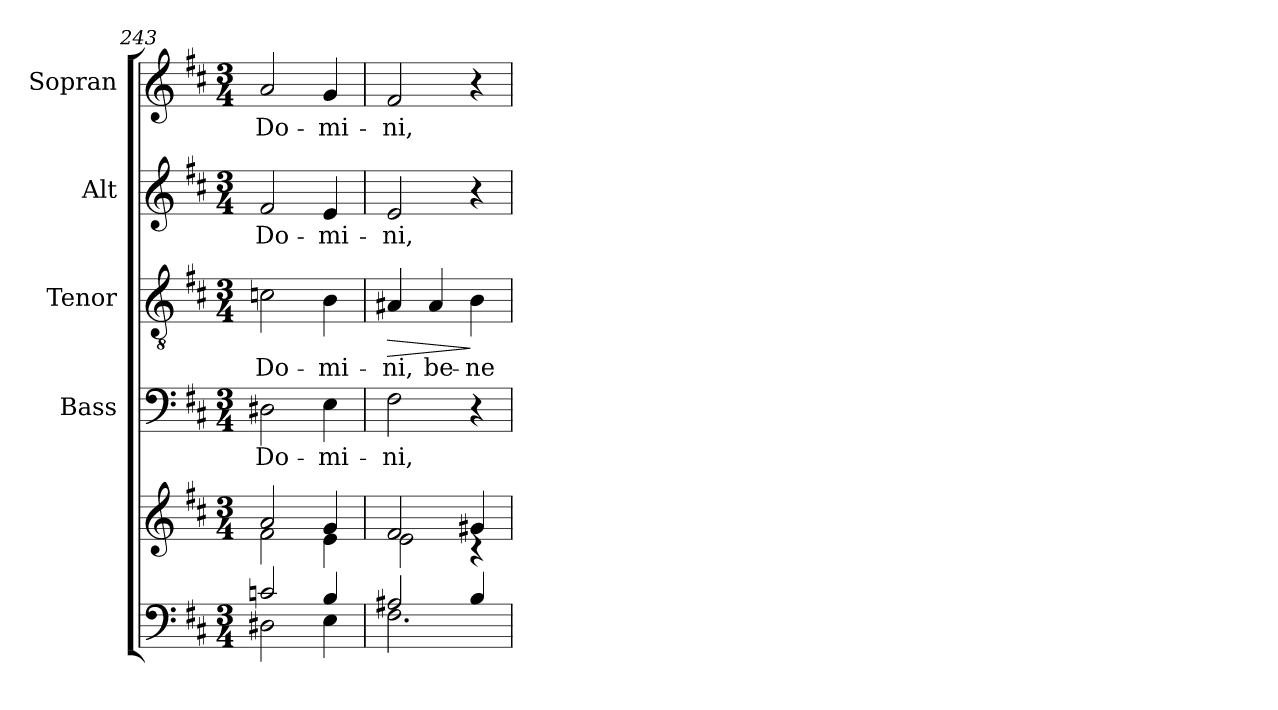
**kern	**kern	**kern	**text	**kern	**text	**dynam	**kern	**text	**kern	**text
*part5	*part5	*part4	*part4	*part3	*part3	*part3	*part2	*part2	*part1	*part1
*staff6	*staff5	*staff4	*staff4	*staff3	*staff3	*staff3	*staff2	*staff2	*staff1	*staff1
*	*	*I"Bass	*	*I"Tenor	*	*	*I"Alt	*	*I"Sopran	*
*	*	*I'B.	*	*I'T.	*	*	*I'A.	*	*I'S.	*
*clefF4	*clefG2	*clefF4	*	*clefGv2	*	*	*clefG2	*	*clefG2	*
*k[f#c#]	*k[f#c#]	*k[f#c#]	*	*k[f#c#]	*	*	*k[f#c#]	*	*k[f#c#]	*
*D:	*D:	*D:	*	*D:	*	*	*D:	*	*D:	*
*M3/4	*M3/4	*M3/4	*	*M3/4	*	*	*M3/4	*	*M3/4	*
=243	=243	=243	=243	=243	=243	=243	=243	=243	=243	=243
*^	*^	*	*	*	*	*	*	*	*	*
!	!	!	!	!	!LO:LY:b	!	!LO:LY:b	!	!	!LO:LY:b	!	!LO:LY:b
2cn/	2D#X\	2a/	2f#\	2D#X\	Do-	2cn\	Do-	.	2f#/	Do-	2a/	Do-
!	!	!	!	!	!LO:LY:b	!	!LO:LY:b	!	!	!LO:LY:b	!	!LO:LY:b
4B/	4E\	4g/	4e\	4E\	-mi-	4B\	-mi-	.	4e/	-mi-	4g/	-mi-
=244	=244	=244	=244	=244	=244	=244	=244	=244	=244	=244	=244	=244
!	!	!	!	!	!LO:LY:b	!	!LO:LY:b	!LO:HP:b	!	!LO:LY:b	!	!LO:LY:b
2A#X/	2.F#\	2f#/	2e\	2F#\	-ni,	4A#X/	-ni,	>	2e/	-ni,	2f#/	-ni,
!	!	!	!	!	!	!	!LO:LY:b	!	!	!	!	!
.	.	.	.	.	.	4A#/	be-	.	.	.	.	.
!	!	!	!	!	!	!	!LO:LY:b	!	!	!	!	!
4B/	.	4g#X/	4rc	4r	.	4B\	-ne-	]	4r	.	4r	.
*v	*v	*	*	*	*	*	*	*	*	*	*	*
*	*v	*v	*	*	*	*	*	*	*	*	*
=	=	=	=	=	=	=	=	=	=	=
*-	*-	*-	*-	*-	*-	*-	*-	*-	*-	*-
